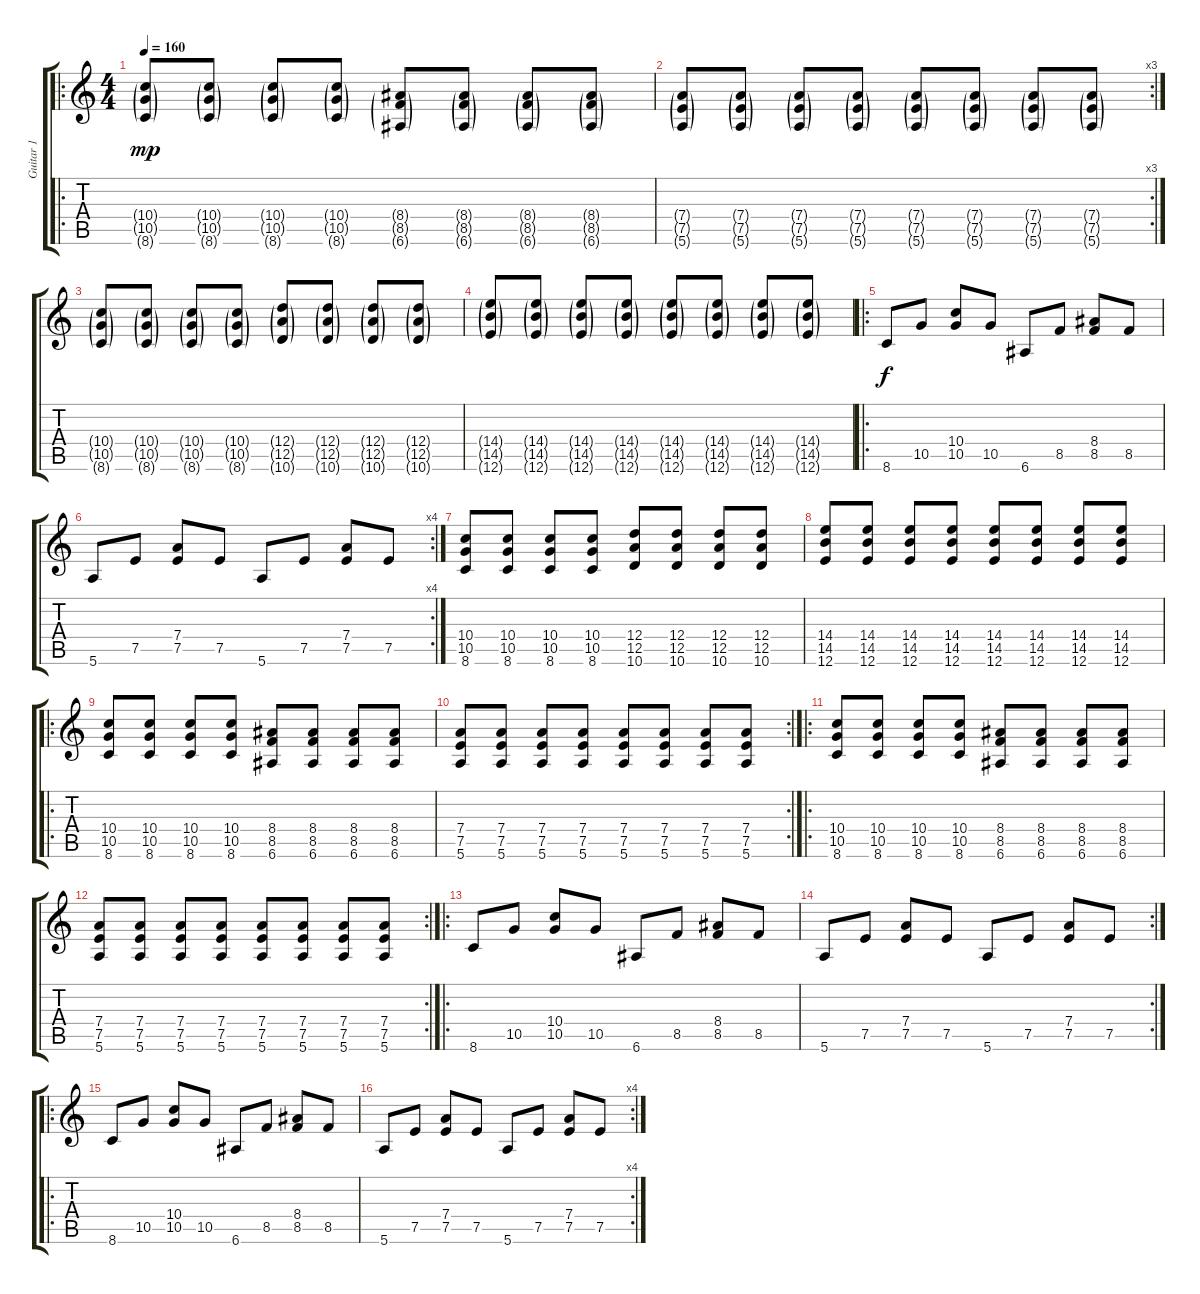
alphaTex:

\track ("Guitar 1" "Guitar 1") {instrument distortionguitar}
\staff {score tabs}
\tuning (E4 B3 G3 D3 A2 E2) {hide}
\ro
\ts (4 4)
\tempo 160
\clef g2
\ks c
(10.4{g} 10.5{g} 8.6{g}).8{dy mp} (10.4{g} 10.5{g} 8.6{g}).8 (10.4{g} 10.5{g} 8.6{g}).8 (10.4{g} 10.5{g} 8.6{g}).8 (8.4{g} 8.5{g} 6.6{g}).8 (8.4{g} 8.5{g} 6.6{g}).8 (8.4{g} 8.5{g} 6.6{g}).8 (8.4{g} 8.5{g} 6.6{g}).8 |
\rc 3
(7.4{g} 7.5{g} 5.6{g}).8 (7.4{g} 7.5{g} 5.6{g}).8 (7.4{g} 7.5{g} 5.6{g}).8 (7.4{g} 7.5{g} 5.6{g}).8 (7.4{g} 7.5{g} 5.6{g}).8 (7.4{g} 7.5{g} 5.6{g}).8 (7.4{g} 7.5{g} 5.6{g}).8 (7.4{g} 7.5{g} 5.6{g}).8 |
(10.4{g} 10.5{g} 8.6{g}).8 (10.4{g} 10.5{g} 8.6{g}).8 (10.4{g} 10.5{g} 8.6{g}).8 (10.4{g} 10.5{g} 8.6{g}).8 (12.4{g} 12.5{g} 10.6{g}).8 (12.4{g} 12.5{g} 10.6{g}).8 (12.4{g} 12.5{g} 10.6{g}).8 (12.4{g} 12.5{g} 10.6{g}).8 |
(14.4{g} 14.5{g} 12.6{g}).8 (14.4{g} 14.5{g} 12.6{g}).8 (14.4{g} 14.5{g} 12.6{g}).8 (14.4{g} 14.5{g} 12.6{g}).8 (14.4{g} 14.5{g} 12.6{g}).8 (14.4{g} 14.5{g} 12.6{g}).8 (14.4{g} 14.5{g} 12.6{g}).8 (14.4{g} 14.5{g} 12.6{g}).8 |
\ro
8.6.8{dy f} 10.5.8 (10.4 10.5).8 10.5.8 6.6.8 8.5.8 (8.4 8.5).8 8.5.8 |
\rc 4
5.6.8 7.5.8 (7.4 7.5).8 7.5.8 5.6.8 7.5.8 (7.4 7.5).8 7.5.8 |
(10.4 10.5 8.6).8 (10.4 10.5 8.6).8 (10.4 10.5 8.6).8 (10.4 10.5 8.6).8 (12.4 12.5 10.6).8 (12.4 12.5 10.6).8 (12.4 12.5 10.6).8 (12.4 12.5 10.6).8 |
(14.4 14.5 12.6).8 (14.4 14.5 12.6).8 (14.4 14.5 12.6).8 (14.4 14.5 12.6).8 (14.4 14.5 12.6).8 (14.4 14.5 12.6).8 (14.4 14.5 12.6).8 (14.4 14.5 12.6).8 |
\ro
(10.4 10.5 8.6).8 (10.4 10.5 8.6).8 (10.4 10.5 8.6).8 (10.4 10.5 8.6).8 (8.4 8.5 6.6).8 (8.4 8.5 6.6).8 (8.4 8.5 6.6).8 (8.4 8.5 6.6).8 |
\rc 2
(7.4 7.5 5.6).8 (7.4 7.5 5.6).8 (7.4 7.5 5.6).8 (7.4 7.5 5.6).8 (7.4 7.5 5.6).8 (7.4 7.5 5.6).8 (7.4 7.5 5.6).8 (7.4 7.5 5.6).8 |
\ro
(10.4 10.5 8.6).8 (10.4 10.5 8.6).8 (10.4 10.5 8.6).8 (10.4 10.5 8.6).8 (8.4 8.5 6.6).8 (8.4 8.5 6.6).8 (8.4 8.5 6.6).8 (8.4 8.5 6.6).8 |
\rc 2
(7.4 7.5 5.6).8 (7.4 7.5 5.6).8 (7.4 7.5 5.6).8 (7.4 7.5 5.6).8 (7.4 7.5 5.6).8 (7.4 7.5 5.6).8 (7.4 7.5 5.6).8 (7.4 7.5 5.6).8 |
\ro
8.6.8 10.5.8 (10.4 10.5).8 10.5.8 6.6.8 8.5.8 (8.4 8.5).8 8.5.8 |
\rc 2
5.6.8 7.5.8 (7.4 7.5).8 7.5.8 5.6.8 7.5.8 (7.4 7.5).8 7.5.8 |
\ro
8.6.8 10.5.8 (10.4 10.5).8 10.5.8 6.6.8 8.5.8 (8.4 8.5).8 8.5.8 |
\rc 4
5.6.8 7.5.8 (7.4 7.5).8 7.5.8 5.6.8 7.5.8 (7.4 7.5).8 7.5.8
